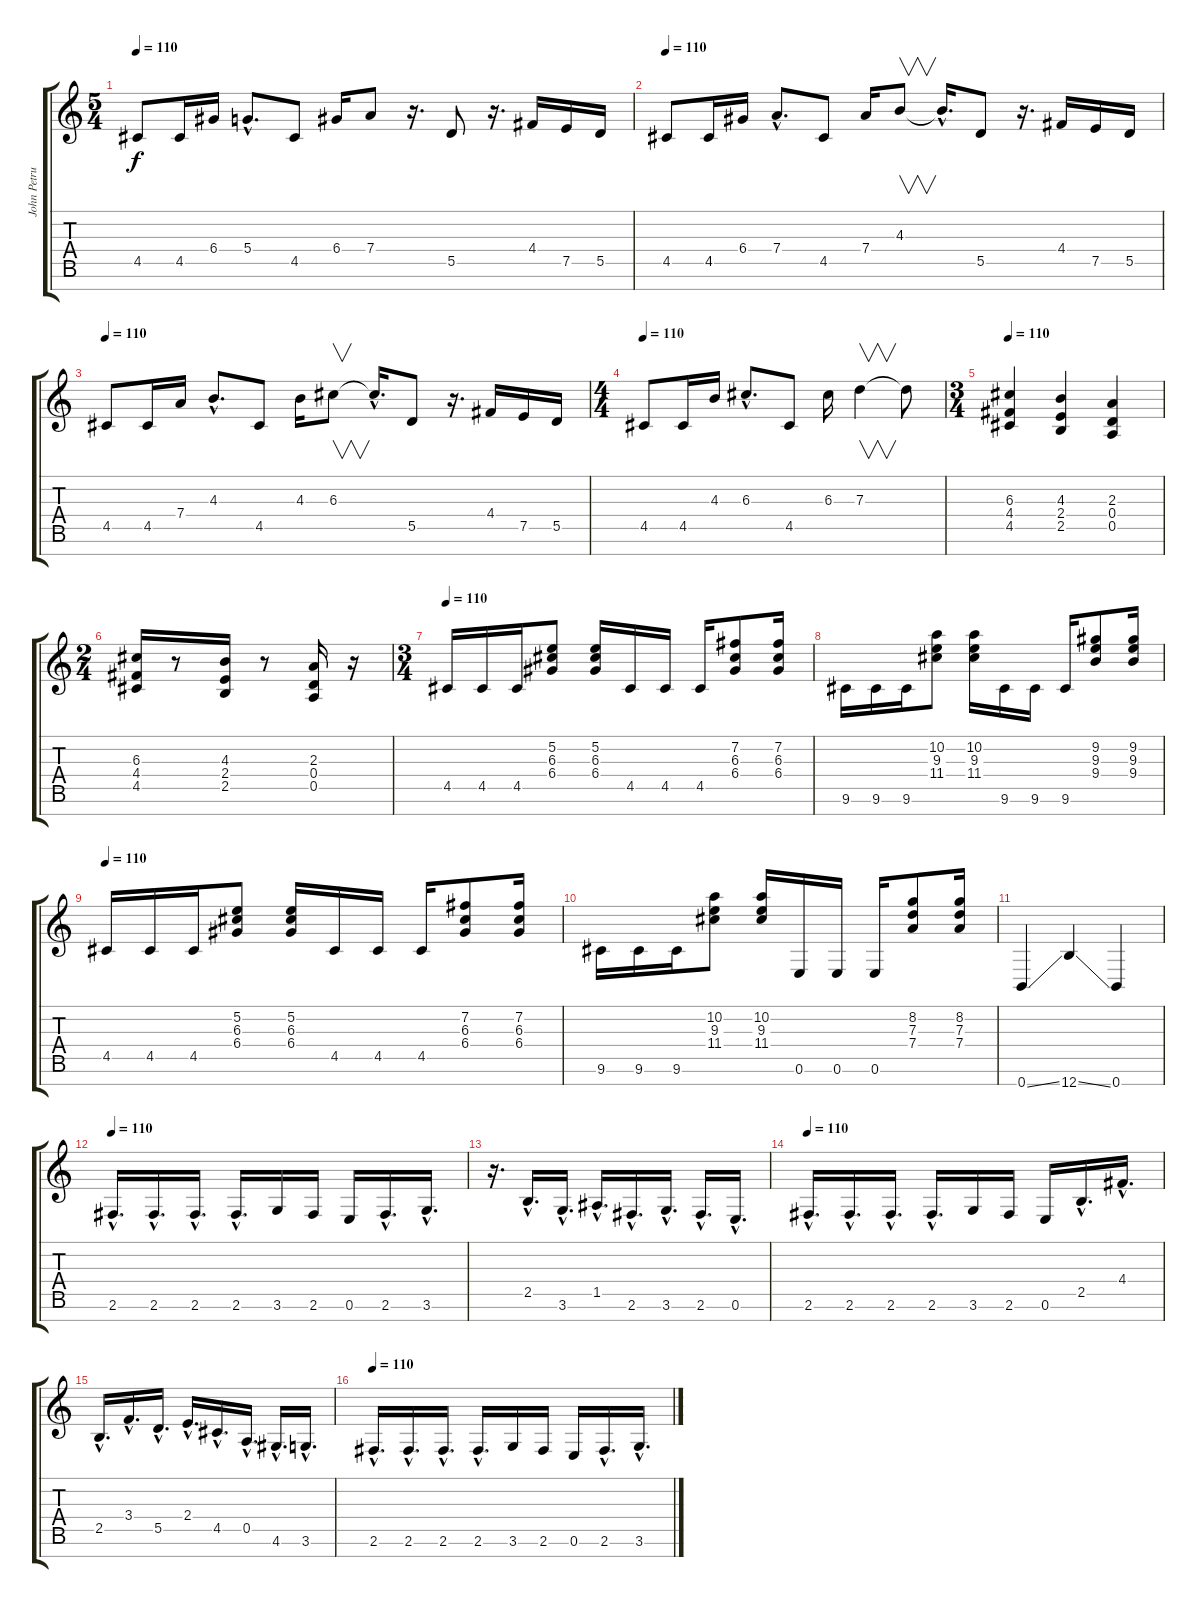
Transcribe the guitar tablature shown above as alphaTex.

\track ("John Petrucci" "John Petru") {instrument acousticguitarsteel}
\staff {score tabs}
\tuning (E4 B3 G3 D3 A2 E2 B1) {hide}
\ts (5 4)
\tempo 110
\clef g2
\ks c
4.5.8{dy f instrument distortionguitar} 4.5.16 6.4.16 5.4{hac}.8{d} 4.5.8 6.4.16 7.4.8 r.16{d} 5.5.8 r.16{d} 4.4.16 7.5.16 5.5.16 |
\tempo 110
4.5.8{instrument distortionguitar} 4.5.16 6.4.16 7.4{hac}.8{d} 4.5.8 7.4.16 4.3.8{v} 4.3{hac t}.16{d} 5.5.8 r.16{d} 4.4.16 7.5.16 5.5.16 |
\tempo 110
4.5.8{instrument distortionguitar} 4.5.16 7.4.16 4.3{hac}.8{d} 4.5.8 4.3.16 6.3.8{v} 6.3{hac t}.16{d} 5.5.8 r.16{d} 4.4.16 7.5.16 5.5.16 |
\ts (4 4)
\tempo 110
4.5.8{instrument distortionguitar} 4.5.16 4.3.16 6.3{hac}.8{d} 4.5.8 6.3.16 7.3.4{v} 7.3{t}.8 |
\ts (3 4)
\tempo 110
(6.3 4.4 4.5).4{instrument distortionguitar} (4.3 2.4 2.5).4 (2.3 0.4 0.5).4 |
\ts (2 4)
(6.3 4.4 4.5).16 r.8 (4.3 2.4 2.5).16 r.8 (2.3 0.4 0.5).16 r.16 |
\ts (3 4)
\tempo 110
4.5.16{instrument distortionguitar} 4.5.16 4.5.16 (5.2 6.3 6.4).8 (5.2 6.3 6.4).16 4.5.16 4.5.16 4.5.16 (7.2 6.3 6.4).8 (7.2 6.3 6.4).16 |
9.6.16 9.6.16 9.6.16 (10.2 9.3 11.4).8 (10.2 9.3 11.4).16 9.6.16 9.6.16 9.6.16 (9.2 9.3 9.4).8 (9.2 9.3 9.4).16 |
\tempo 110
4.5.16{instrument distortionguitar} 4.5.16 4.5.16 (5.2 6.3 6.4).8 (5.2 6.3 6.4).16 4.5.16 4.5.16 4.5.16 (7.2 6.3 6.4).8 (7.2 6.3 6.4).16 |
9.6.16 9.6.16 9.6.16 (10.2 9.3 11.4).8 (10.2 9.3 11.4).16 0.6.16 0.6.16 0.6.16 (8.2 7.3 7.4).8 (8.2 7.3 7.4).16 |
0.7{ss}.4 12.7{ss}.4 0.7.4 |
\tempo 110
2.6{hac}.16{d instrument distortionguitar} 2.6{hac}.16{d} 2.6{hac}.16{d} 2.6{hac}.16{d} 3.6.16 2.6.16 0.6.16 2.6{hac}.16{d} 3.6{hac}.16{d} |
r.16{d} 2.5{hac}.16{d} 3.6{hac}.16{d} 1.5{hac}.16{d} 2.6{hac}.16{d} 3.6{hac}.16{d} 2.6{hac}.16{d} 0.6{hac}.16{d} |
\tempo 110
2.6{hac}.16{d instrument distortionguitar} 2.6{hac}.16{d} 2.6{hac}.16{d} 2.6{hac}.16{d} 3.6.16 2.6.16 0.6.16 2.5{hac}.16{d} 4.4{hac}.16{d} |
2.5{hac}.16{d} 3.4{hac}.16{d} 5.5{hac}.16{d} 2.4{hac}.16{d} 4.5{hac}.16{d} 0.5{hac}.16{d} 4.6{hac}.16{d} 3.6{hac}.16{d} |
\tempo 110
2.6{hac}.16{d instrument distortionguitar} 2.6{hac}.16{d} 2.6{hac}.16{d} 2.6{hac}.16{d} 3.6.16 2.6.16 0.6.16 2.6{hac}.16{d} 3.6{hac}.16{d}
